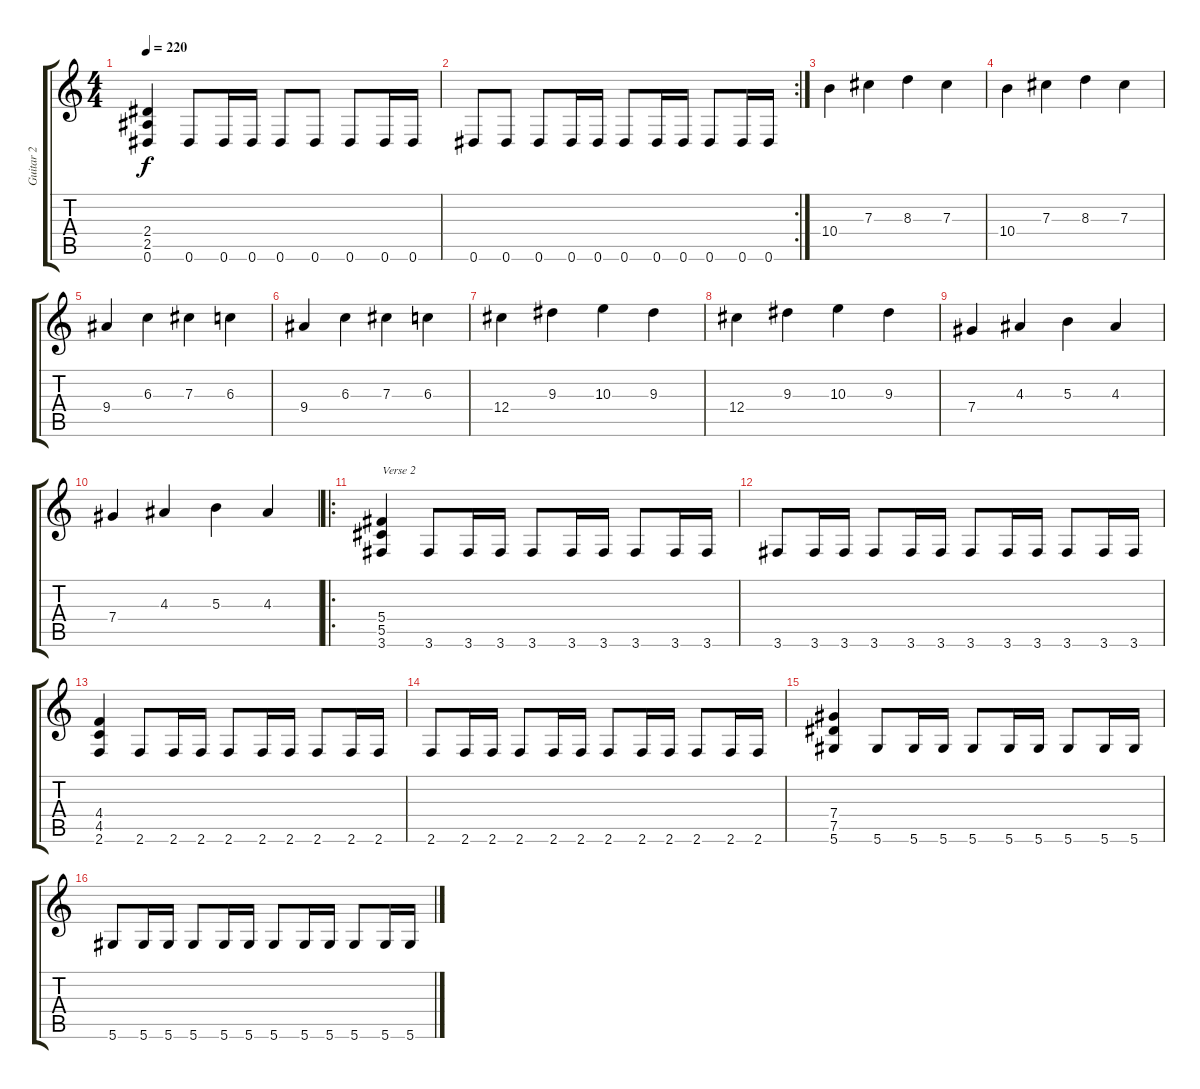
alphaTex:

\track ("Guitar 2" "Guitar 2") {instrument distortionguitar}
\staff {score tabs}
\tuning (Eb4 Bb3 Gb3 Db3 Ab2 Eb2) {hide}
\ts (4 4)
\tempo 220
\clef g2
\ks c
(2.4 2.5 0.6).4{dy f} 0.6.8 0.6.16 0.6.16 0.6.8 0.6.8 0.6.8 0.6.16 0.6.16 |
\rc 2
0.6.8 0.6.8 0.6.8 0.6.16 0.6.16 0.6.8 0.6.16 0.6.16 0.6.8 0.6.16 0.6.16 |
10.4.4 7.3.4 8.3.4 7.3.4 |
10.4.4 7.3.4 8.3.4 7.3.4 |
9.4.4 6.3.4 7.3.4 6.3.4 |
9.4.4 6.3.4 7.3.4 6.3.4 |
12.4.4 9.3.4 10.3.4 9.3.4 |
12.4.4 9.3.4 10.3.4 9.3.4 |
7.4.4 4.3.4 5.3.4 4.3.4 |
7.4.4 4.3.4 5.3.4 4.3.4 |
\ro
(5.4 5.5 3.6).4{txt "Verse 2"} 3.6.8 3.6.16 3.6.16 3.6.8 3.6.16 3.6.16 3.6.8 3.6.16 3.6.16 |
3.6.8 3.6.16 3.6.16 3.6.8 3.6.16 3.6.16 3.6.8 3.6.16 3.6.16 3.6.8 3.6.16 3.6.16 |
(4.4 4.5 2.6).4 2.6.8 2.6.16 2.6.16 2.6.8 2.6.16 2.6.16 2.6.8 2.6.16 2.6.16 |
2.6.8 2.6.16 2.6.16 2.6.8 2.6.16 2.6.16 2.6.8 2.6.16 2.6.16 2.6.8 2.6.16 2.6.16 |
(7.4 7.5 5.6).4 5.6.8 5.6.16 5.6.16 5.6.8 5.6.16 5.6.16 5.6.8 5.6.16 5.6.16 |
5.6.8 5.6.16 5.6.16 5.6.8 5.6.16 5.6.16 5.6.8 5.6.16 5.6.16 5.6.8 5.6.16 5.6.16
